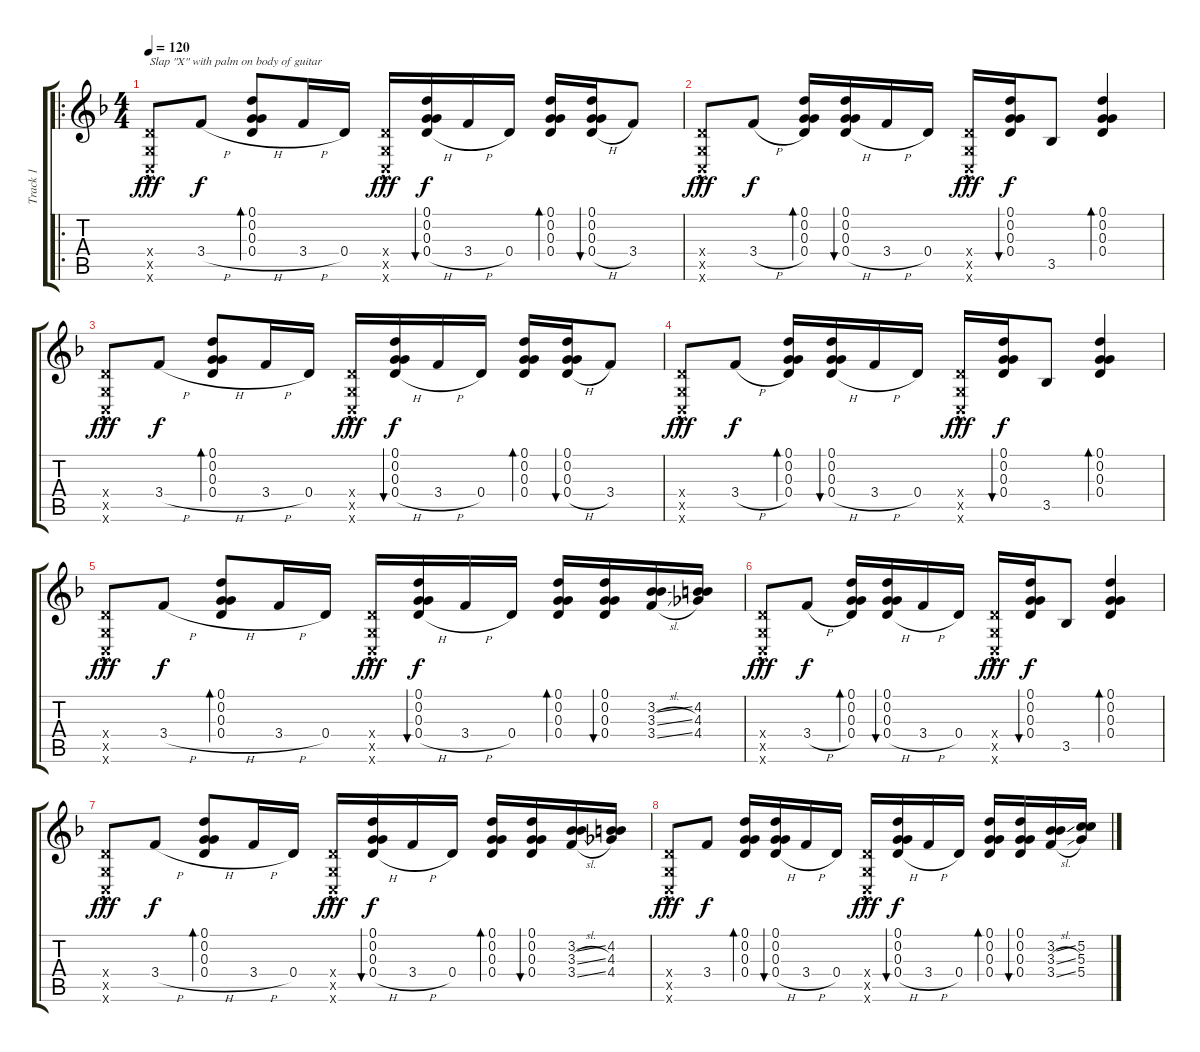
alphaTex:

\track ("Track 1" "Track 1") {instrument acousticguitarsteel}
\staff {score tabs}
\tuning (D4 G3 G3 D3 G2 C2) {hide}
\ro
\ts (4 4)
\tempo 120
\clef g2
\ks f
(0.4{hac x} 0.5{x} 0.6{x}).8{txt "Slap \"X\" with palm on body of guitar" dy fff} 3.4{h}.8{dy f} (0.1 0.2 0.3 0.4{h}).8{bd 60} 3.4{h}.16 0.4.16 (0.4{hac x} 0.5{x} 0.6{x}).16{dy fff} (0.1 0.2 0.3 0.4{h}).16{bu 60 dy f} 3.4{h}.16 0.4.16 (0.1 0.2 0.3 0.4).16{bd 60} (0.1 0.2 0.3 0.4{h}).16{bu 60} 3.4.8 |
(0.4{x} 0.5{hac x} 0.6{x}).8{dy fff} 3.4{h}.8{dy f} (0.1 0.2 0.3 0.4).16{bd 60} (0.1 0.2 0.3 0.4{h}).16{bu 60} 3.4{h}.16 0.4.16 (0.4{hac x} 0.5{x} 0.6{x}).16{dy fff} (0.1 0.2 0.3 0.4).16{bu 60 dy f} 3.5.8 (0.1 0.2 0.3 0.4).4{bd 60} |
(0.4{hac x} 0.5{x} 0.6{x}).8{dy fff} 3.4{h}.8{dy f} (0.1 0.2 0.3 0.4{h}).8{bd 60} 3.4{h}.16 0.4.16 (0.4{hac x} 0.5{x} 0.6{x}).16{dy fff} (0.1 0.2 0.3 0.4{h}).16{bu 60 dy f} 3.4{h}.16 0.4.16 (0.1 0.2 0.3 0.4).16{bd 60} (0.1 0.2 0.3 0.4{h}).16{bu 60} 3.4.8 |
(0.4{x} 0.5{hac x} 0.6{x}).8{dy fff} 3.4{h}.8{dy f} (0.1 0.2 0.3 0.4).16{bd 60} (0.1 0.2 0.3 0.4{h}).16{bu 60} 3.4{h}.16 0.4.16 (0.4{hac x} 0.5{x} 0.6{x}).16{dy fff} (0.1 0.2 0.3 0.4).16{bu 60 dy f} 3.5.8 (0.1 0.2 0.3 0.4).4{bd 60} |
(0.4{x} 0.5{hac x} 0.6{x}).8{dy fff} 3.4{h}.8{dy f} (0.1 0.2 0.3 0.4{h}).8{bd 60} 3.4{h}.16 0.4.16 (0.4{x} 0.5{hac x} 0.6{x}).16{dy fff} (0.1 0.2 0.3 0.4{h}).16{bu 60 dy f} 3.4{h}.16 0.4.16 (0.1 0.2 0.3 0.4).16{bd 60} (0.1 0.2 0.3 0.4).16{bu 60} (3.2{sl} 3.3{sl} 3.4{sl}).16 (4.2 4.3 4.4).16 |
(0.4{x} 0.5{x} 0.6{hac x}).8{dy fff} 3.4{h}.8{dy f} (0.1 0.2 0.3 0.4).16{bd 60} (0.1 0.2 0.3 0.4{h}).16{bu 60} 3.4{h}.16 0.4.16 (0.4{x} 0.5{x} 0.6{hac x}).16{dy fff} (0.1 0.2 0.3 0.4).16{bu 60 dy f} 3.5.8 (0.1 0.2 0.3 0.4).4{bd 60} |
(0.4{x} 0.5{hac x} 0.6{x}).8{dy fff} 3.4{h}.8{dy f} (0.1 0.2 0.3 0.4{h}).8{bd 60} 3.4{h}.16 0.4.16 (0.4{x} 0.5{hac x} 0.6{x}).16{dy fff} (0.1 0.2 0.3 0.4{h}).16{bu 60 dy f} 3.4{h}.16 0.4.16 (0.1 0.2 0.3 0.4).16{bd 60} (0.1 0.2 0.3 0.4).16{bu 60} (3.2{sl} 3.3{sl} 3.4{sl}).16 (4.2 4.3 4.4).16 |
(0.4{hac x} 0.5{x} 0.6{x}).8{dy fff} 3.4.8{dy f} (0.1 0.2 0.3 0.4).16{bd 60} (0.1 0.2 0.3 0.4{h}).16{bu 60} 3.4{h}.16 0.4.16 (0.4{hac x} 0.5{x} 0.6{x}).16{dy fff} (0.1 0.2 0.3 0.4{h}).16{bu 60 dy f} 3.4{h}.16 0.4.16 (0.1 0.2 0.3 0.4).16{bd 60} (0.1 0.2 0.3 0.4).16{bu 60} (3.2{sl} 3.3{sl} 3.4{sl}).16 (5.2{sl} 5.3{sl} 5.4{sl}).16
